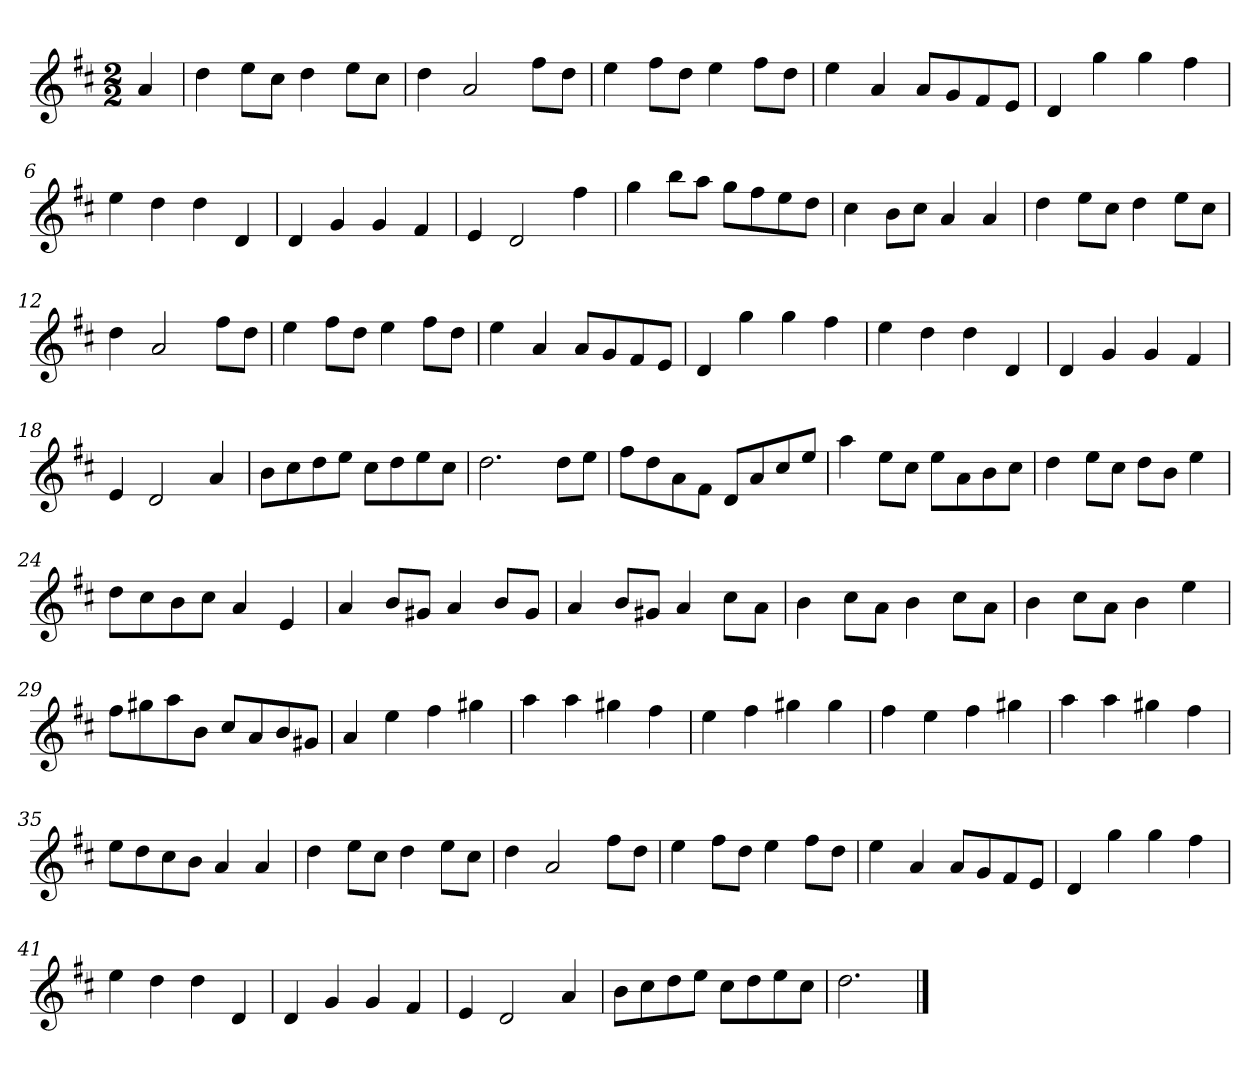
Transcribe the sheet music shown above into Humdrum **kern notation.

**kern
*part1
*staff1
*k[f#c#]
*M2/2
*MM120
=
4a
=1
4dd
8eeL
8cc#J
4dd
8eeL
8cc#J
=2
4dd
2a
8ff#L
8ddJ
=3
4ee
8ff#L
8ddJ
4ee
8ff#L
8ddJ
=4
4ee
4a
8aL
8g
8f#
8eJ
=5
4d
4gg
4gg
4ff#
=6
4ee
4dd
4dd
4d
=7
4d
4g
4g
4f#
=8
4e
2d
4ff#
=9
4gg
8bbL
8aaJ
8ggL
8ff#
8ee
8ddJ
=10
4cc#
8bL
8cc#J
4a
4a
=11
4dd
8eeL
8cc#J
4dd
8eeL
8cc#J
=12
4dd
2a
8ff#L
8ddJ
=13
4ee
8ff#L
8ddJ
4ee
8ff#L
8ddJ
=14
4ee
4a
8aL
8g
8f#
8eJ
=15
4d
4gg
4gg
4ff#
=16
4ee
4dd
4dd
4d
=17
4d
4g
4g
4f#
=18
4e
2d
4a
=19
8bL
8cc#
8dd
8eeJ
8cc#L
8dd
8ee
8cc#J
=20
2.dd
8ddL
8eeJ
=21
8ff#L
8dd
8a
8f#J
8dL
8a
8cc#
8eeJ
=22
4aa
8eeL
8cc#J
8eeL
8a
8b
8cc#J
=23
4dd
8eeL
8cc#J
8ddL
8bJ
4ee
=24
8ddL
8cc#
8b
8cc#J
4a
4e
=25
4a
8bL
8g#XJ
4a
8bL
8g#J
=26
4a
8bL
8g#XJ
4a
8cc#L
8aJ
=27
4b
8cc#L
8aJ
4b
8cc#L
8aJ
=28
4b
8cc#L
8aJ
4b
4ee
=29
8ff#L
8gg#X
8aa
8bJ
8cc#L
8a
8b
8g#XJ
=30
4a
4ee
4ff#
4gg#X
=31
4aa
4aa
4gg#X
4ff#
=32
4ee
4ff#
4gg#X
4gg#
=33
4ff#
4ee
4ff#
4gg#X
=34
4aa
4aa
4gg#X
4ff#
=35
8eeL
8dd
8cc#
8bJ
4a
4a
=36
4dd
8eeL
8cc#J
4dd
8eeL
8cc#J
=37
4dd
2a
8ff#L
8ddJ
=38
4ee
8ff#L
8ddJ
4ee
8ff#L
8ddJ
=39
4ee
4a
8aL
8g
8f#
8eJ
=40
4d
4gg
4gg
4ff#
=41
4ee
4dd
4dd
4d
=42
4d
4g
4g
4f#
=43
4e
2d
4a
=44
8bL
8cc#
8dd
8eeJ
8cc#L
8dd
8ee
8cc#J
=45
2.dd
==
*-
